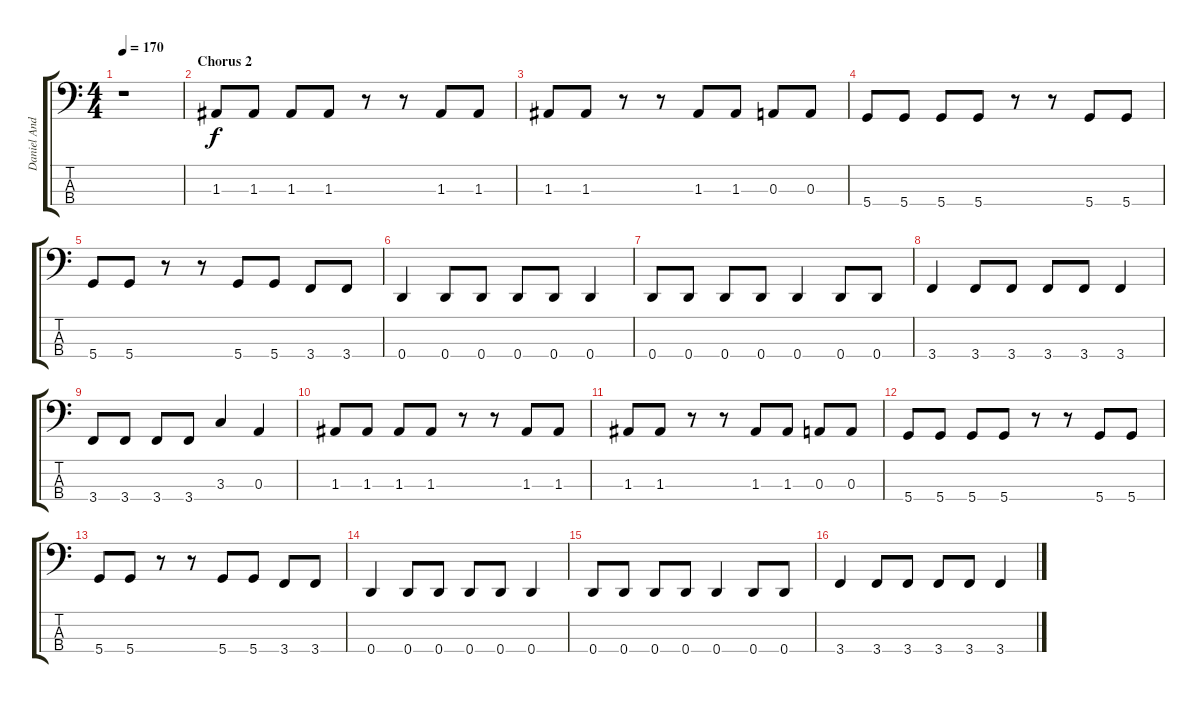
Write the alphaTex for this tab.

\track ("Daniel Anderson" "Daniel And") {instrument electricbassfinger}
\staff {score tabs}
\tuning (G2 D2 A1 D1) {hide}
\ts (4 4)
\tempo 170
\clef f4
\ks c
r.1{dy f} |
\section ("" "Chorus 2")
1.3.8 1.3.8 1.3.8 1.3.8 r.8 r.8 1.3.8 1.3.8 |
1.3.8 1.3.8 r.8 r.8 1.3.8 1.3.8 0.3.8 0.3.8 |
5.4.8 5.4.8 5.4.8 5.4.8 r.8 r.8 5.4.8 5.4.8 |
5.4.8 5.4.8 r.8 r.8 5.4.8 5.4.8 3.4.8 3.4.8 |
0.4.4 0.4.8 0.4.8 0.4.8 0.4.8 0.4.4 |
0.4.8 0.4.8 0.4.8 0.4.8 0.4.4 0.4.8 0.4.8 |
3.4.4 3.4.8 3.4.8 3.4.8 3.4.8 3.4.4 |
3.4.8 3.4.8 3.4.8 3.4.8 3.3.4 0.3.4 |
1.3.8 1.3.8 1.3.8 1.3.8 r.8 r.8 1.3.8 1.3.8 |
1.3.8 1.3.8 r.8 r.8 1.3.8 1.3.8 0.3.8 0.3.8 |
5.4.8 5.4.8 5.4.8 5.4.8 r.8 r.8 5.4.8 5.4.8 |
5.4.8 5.4.8 r.8 r.8 5.4.8 5.4.8 3.4.8 3.4.8 |
0.4.4 0.4.8 0.4.8 0.4.8 0.4.8 0.4.4 |
0.4.8 0.4.8 0.4.8 0.4.8 0.4.4 0.4.8 0.4.8 |
3.4.4 3.4.8 3.4.8 3.4.8 3.4.8 3.4.4
